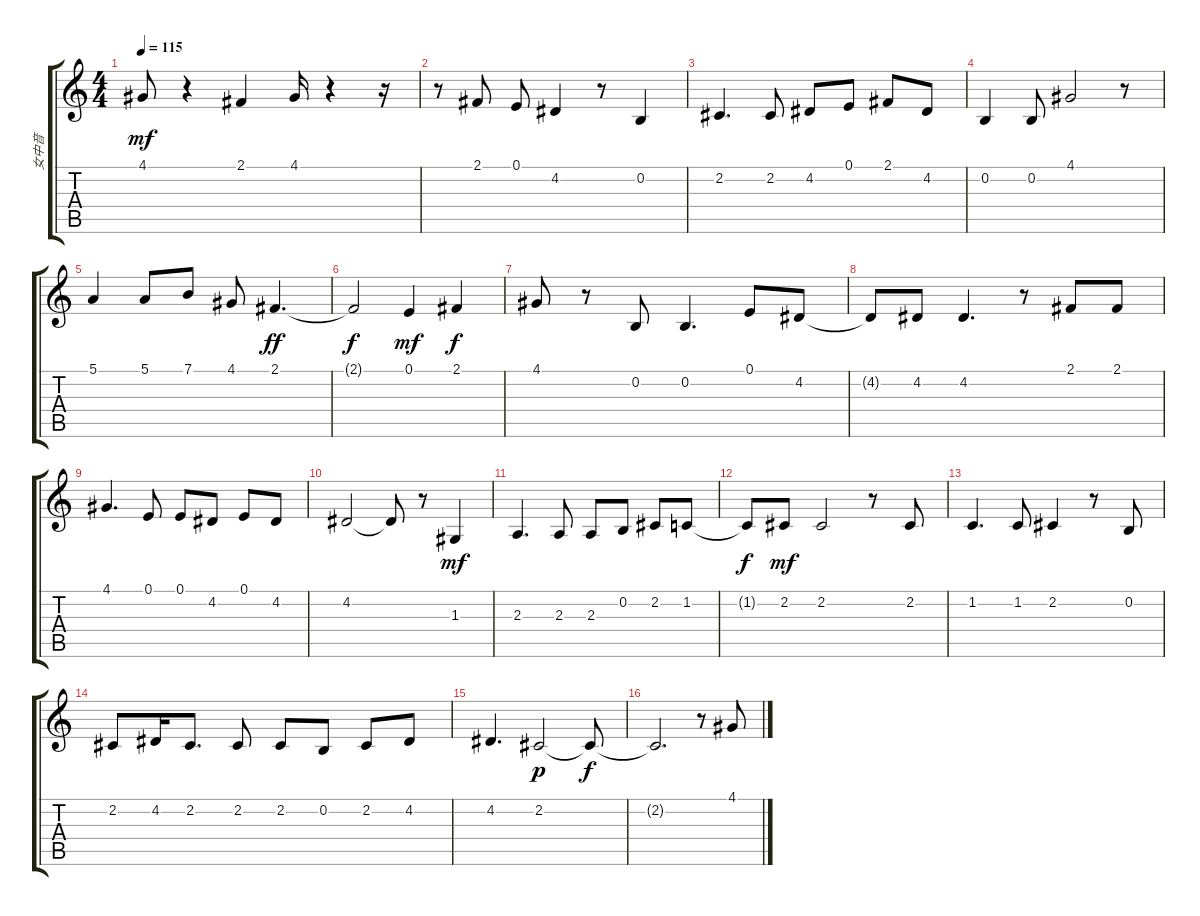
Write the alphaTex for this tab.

\track ("女中音" "女中音") {instrument stringensemble1}
\staff {score tabs}
\tuning (E4 B3 G3 D3 A2 E2) {hide}
\ts (4 4)
\tempo 115
\clef g2
\ks c
4.1.8{dy mf} r.4 2.1.4 4.1.16 r.4 r.16 |
r.8 2.1.8 0.1.8 4.2.4 r.8 0.2.4 |
2.2.4{d} 2.2.8 4.2.8 0.1.8 2.1.8 4.2.8 |
0.2.4 0.2.8 4.1.2 r.8 |
5.1.4 5.1.8 7.1.8 4.1.8 2.1.4{d dy ff} |
2.1{t}.2{dy f} 0.1.4{dy mf} 2.1.4{dy f} |
4.1.8 r.8 0.2.8 0.2.4{d} 0.1.8 4.2.8 |
4.2{t}.8 4.2.8 4.2.4{d} r.8 2.1.8 2.1.8 |
4.1.4{d} 0.1.8 0.1.8 4.2.8 0.1.8 4.2.8 |
4.2.2 4.2{t}.8 r.8 1.3.4{dy mf} |
2.3.4{d} 2.3.8 2.3.8 0.2.8 2.2.8 1.2.8 |
1.2{t}.8{dy f} 2.2.8{dy mf} 2.2.2 r.8 2.2.8 |
1.2.4{d} 1.2.8 2.2.4 r.8 0.2.8 |
2.2.8 4.2.16 2.2.8{d} 2.2.8 2.2.8 0.2.8 2.2.8 4.2.8 |
4.2.4{d} 2.2.2{dy p} 2.2{t}.8{dy f} |
2.2{t}.2{d} r.8 4.1.8
